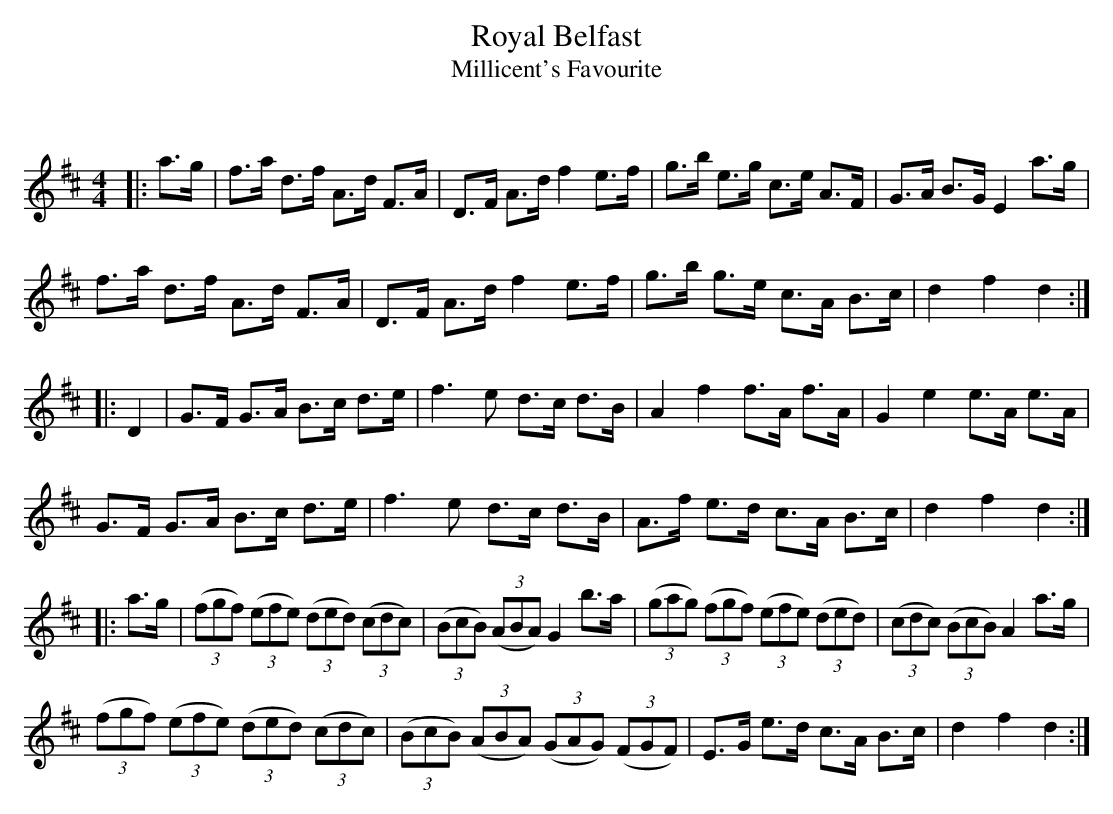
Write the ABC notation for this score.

X:1
T: Royal Belfast
T: Millicent's Favourite
C:
Q: 232
K:D
M:4/4
L:1/8
|:a3/2g1/2|f3/2a1/2 d3/2f1/2 A3/2d1/2 F3/2A1/2|D3/2F1/2 A3/2d1/2 f2 e3/2f1/2|g3/2b1/2 e3/2g1/2 c3/2e1/2 A3/2F1/2|G3/2A1/2 B3/2G1/2 E2 a3/2g1/2|
f3/2a1/2 d3/2f1/2 A3/2d1/2 F3/2A1/2|D3/2F1/2 A3/2d1/2 f2 e3/2f1/2|g3/2b1/2 g3/2e1/2 c3/2A1/2 B3/2c1/2|d2 f2 d2:|
|:D2|G3/2F1/2 G3/2A1/2 B3/2c1/2 d3/2e1/2|f3e d3/2c1/2 d3/2B1/2|A2 f2 f3/2A1/2 f3/2A1/2|G2 e2 e3/2A1/2 e3/2A1/2|
G3/2F1/2 G3/2A1/2 B3/2c1/2 d3/2e1/2|f3e d3/2c1/2 d3/2B1/2|A3/2f1/2 e3/2d1/2 c3/2A1/2 B3/2c1/2|d2 f2 d2:|
|:a3/2g1/2|((3fgf) ((3efe) ((3ded) ((3cdc) |((3BcB) ((3ABA) G2 b3/2a1/2|((3gag) ((3fgf) ((3efe) ((3ded) |((3cdc) ((3BcB) A2 a3/2g1/2|
((3fgf) ((3efe) ((3ded) ((3cdc) |((3BcB) ((3ABA) ((3GAG) ((3FGF) |E3/2G1/2 e3/2d1/2 c3/2A1/2 B3/2c1/2|d2 f2 d2:|
